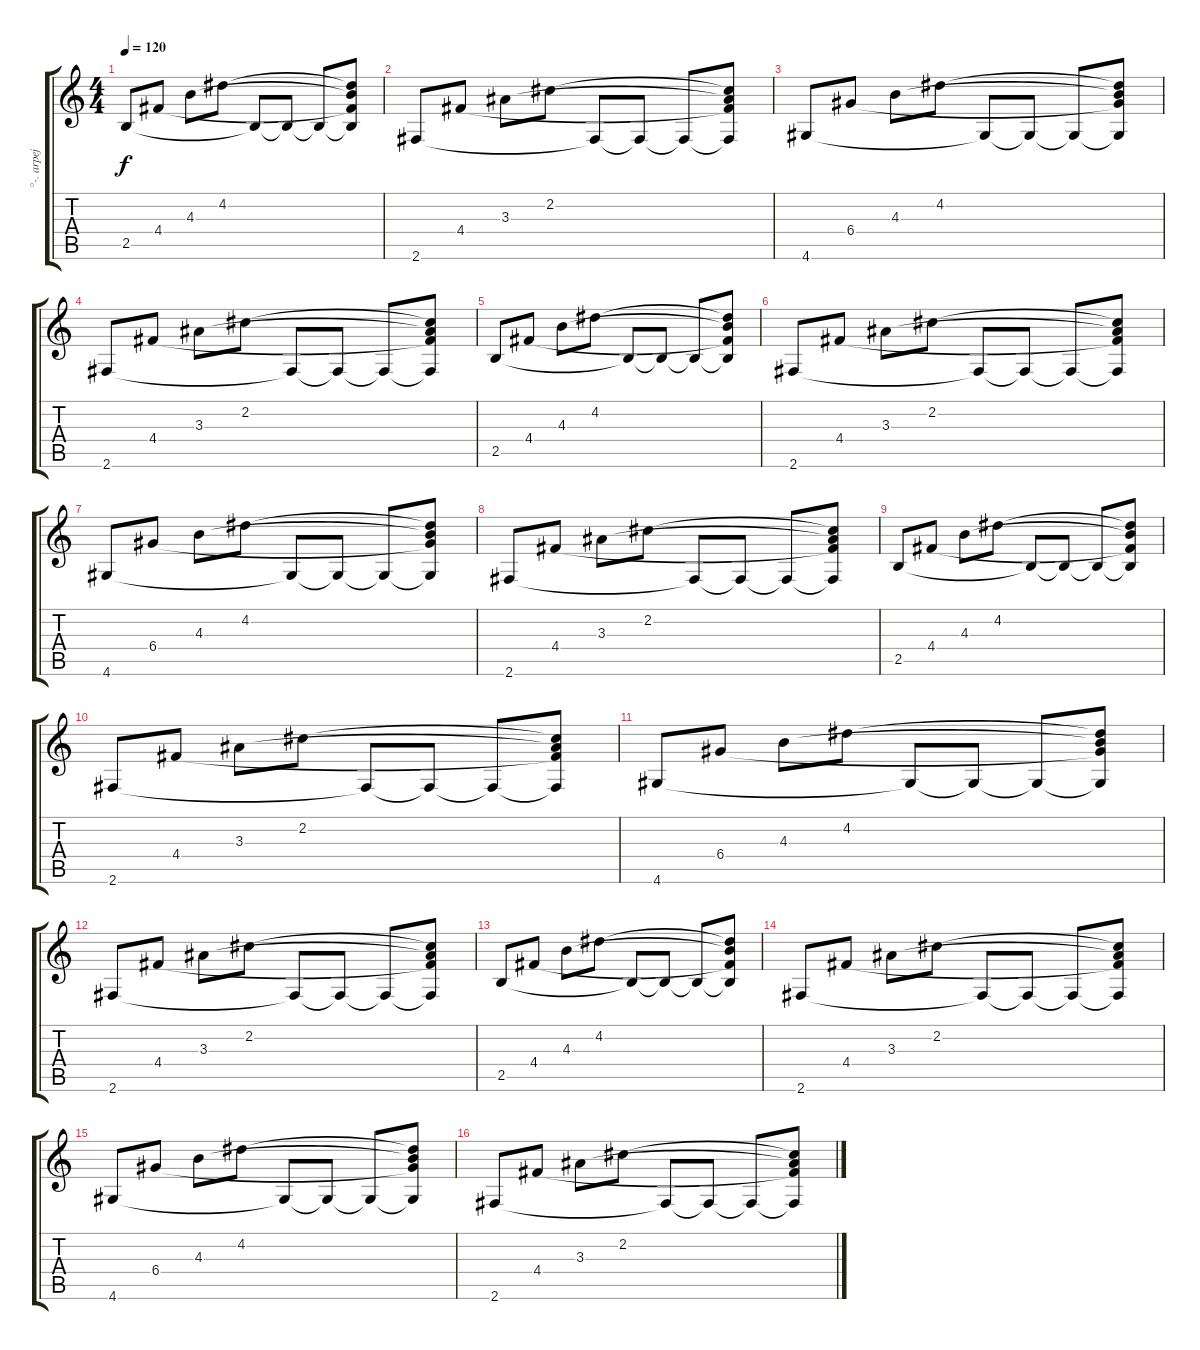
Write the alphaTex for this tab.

\track ("°-. arpej .-°" "°-. arpej ") {instrument acousticguitarnylon}
\staff {score tabs}
\tuning (E4 B3 G3 D3 A2 E2) {hide}
\ts (4 4)
\tempo 120
\clef g2
\ks c
2.5.8{dy f} 4.4.8 4.3.8 4.2.8 2.5{t}.8 2.5{t}.8 2.5{t}.8 (4.2{t} 4.3{t} 4.4{t} 2.5{t}).8 |
2.6.8 4.4.8 3.3.8 2.2.8 2.6{t}.8 2.6{t}.8 2.6{t}.8 (2.2{t} 3.3{t} 4.4{t} 2.6{t}).8 |
4.6.8 6.4.8 4.3.8 4.2.8 4.6{t}.8 4.6{t}.8 4.6{t}.8 (4.2{t} 4.3{t} 6.4{t} 4.6{t}).8 |
2.6.8 4.4.8 3.3.8 2.2.8 2.6{t}.8 2.6{t}.8 2.6{t}.8 (2.2{t} 3.3{t} 4.4{t} 2.6{t}).8 |
2.5.8 4.4.8 4.3.8 4.2.8 2.5{t}.8 2.5{t}.8 2.5{t}.8 (4.2{t} 4.3{t} 4.4{t} 2.5{t}).8 |
2.6.8 4.4.8 3.3.8 2.2.8 2.6{t}.8 2.6{t}.8 2.6{t}.8 (2.2{t} 3.3{t} 4.4{t} 2.6{t}).8 |
4.6.8 6.4.8 4.3.8 4.2.8 4.6{t}.8 4.6{t}.8 4.6{t}.8 (4.2{t} 4.3{t} 6.4{t} 4.6{t}).8 |
2.6.8 4.4.8 3.3.8 2.2.8 2.6{t}.8 2.6{t}.8 2.6{t}.8 (2.2{t} 3.3{t} 4.4{t} 2.6{t}).8 |
2.5.8 4.4.8 4.3.8 4.2.8 2.5{t}.8 2.5{t}.8 2.5{t}.8 (4.2{t} 4.3{t} 4.4{t} 2.5{t}).8 |
2.6.8 4.4.8 3.3.8 2.2.8 2.6{t}.8 2.6{t}.8 2.6{t}.8 (2.2{t} 3.3{t} 4.4{t} 2.6{t}).8 |
4.6.8 6.4.8 4.3.8 4.2.8 4.6{t}.8 4.6{t}.8 4.6{t}.8 (4.2{t} 4.3{t} 6.4{t} 4.6{t}).8 |
2.6.8 4.4.8 3.3.8 2.2.8 2.6{t}.8 2.6{t}.8 2.6{t}.8 (2.2{t} 3.3{t} 4.4{t} 2.6{t}).8 |
2.5.8 4.4.8 4.3.8 4.2.8 2.5{t}.8 2.5{t}.8 2.5{t}.8 (4.2{t} 4.3{t} 4.4{t} 2.5{t}).8 |
2.6.8 4.4.8 3.3.8 2.2.8 2.6{t}.8 2.6{t}.8 2.6{t}.8 (2.2{t} 3.3{t} 4.4{t} 2.6{t}).8 |
4.6.8 6.4.8 4.3.8 4.2.8 4.6{t}.8 4.6{t}.8 4.6{t}.8 (4.2{t} 4.3{t} 6.4{t} 4.6{t}).8 |
2.6.8 4.4.8 3.3.8 2.2.8 2.6{t}.8 2.6{t}.8 2.6{t}.8 (2.2{t} 3.3{t} 4.4{t} 2.6{t}).8
